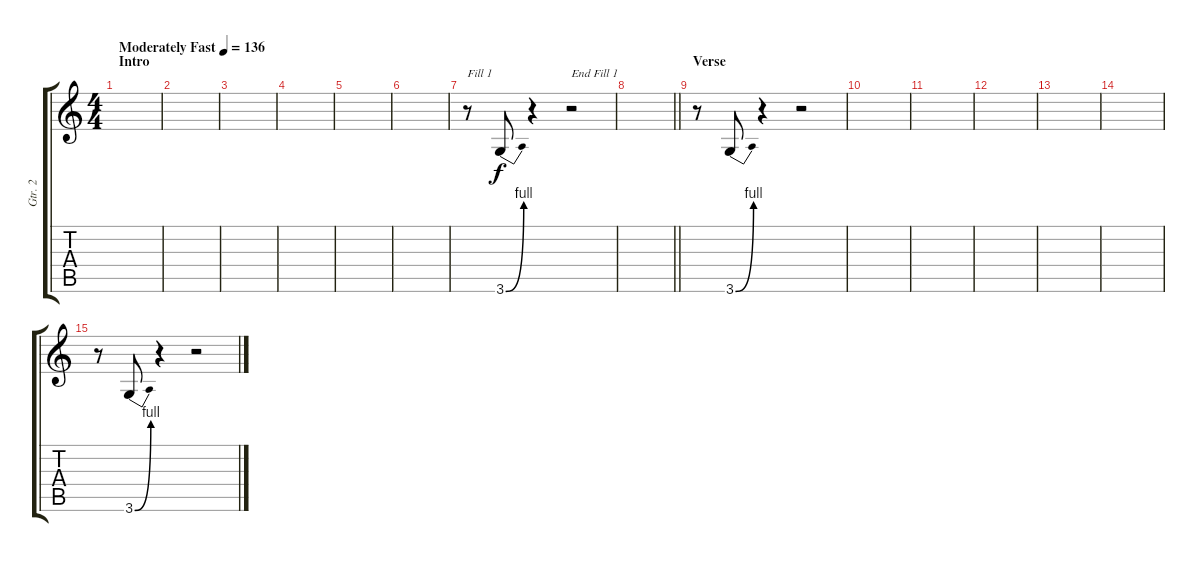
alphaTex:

\track ("Gtr. 2" "Gtr. 2") {instrument electricguitarclean}
\staff {score tabs}
\tuning (E4 B3 G3 D3 A2 E2) {hide}
\ts (4 4)
\section ("" "Intro")
\tempo (136 "Moderately Fast")
\clef g2
\ks c
|
|
|
|
|
|
r.8{txt "Fill 1"} 3.6{be (bend 0 0 60 4)}.8 r.4 r.2{txt "End Fill 1"} |
\barLineRight lightlight
|
\section ("" "Verse")
r.8 3.6{be (bend 0 0 60 4)}.8 r.4 r.2 |
|
|
|
|
|
r.8 3.6{be (bend 0 0 60 4)}.8 r.4 r.2
